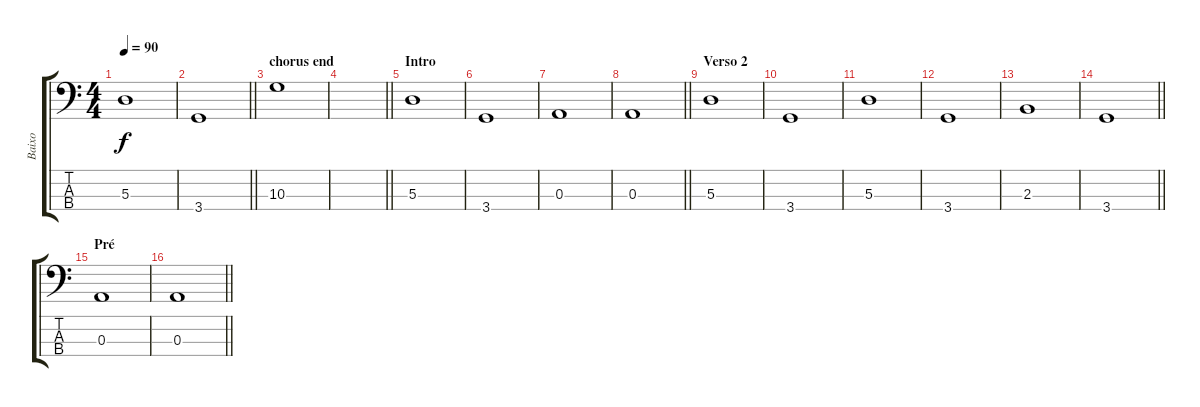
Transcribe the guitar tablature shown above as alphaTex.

\track ("Baixo" "Baixo") {instrument electricbassfinger}
\staff {score tabs}
\tuning (G2 D2 A1 E1) {hide}
\ts (4 4)
\tempo 90
\clef f4
\ks c
5.3.1{dy f} |
\barLineRight lightlight
3.4.1 |
\section ("" "chorus end")
10.3.1 |
\barLineRight lightlight
|
\section ("" "Intro")
5.3.1 |
3.4.1 |
0.3.1 |
\barLineRight lightlight
0.3.1 |
\section ("" "Verso 2")
5.3.1 |
3.4.1 |
5.3.1 |
3.4.1 |
2.3.1 |
\barLineRight lightlight
3.4.1 |
\section ("" "Pré")
0.3.1 |
\barLineRight lightlight
0.3.1
